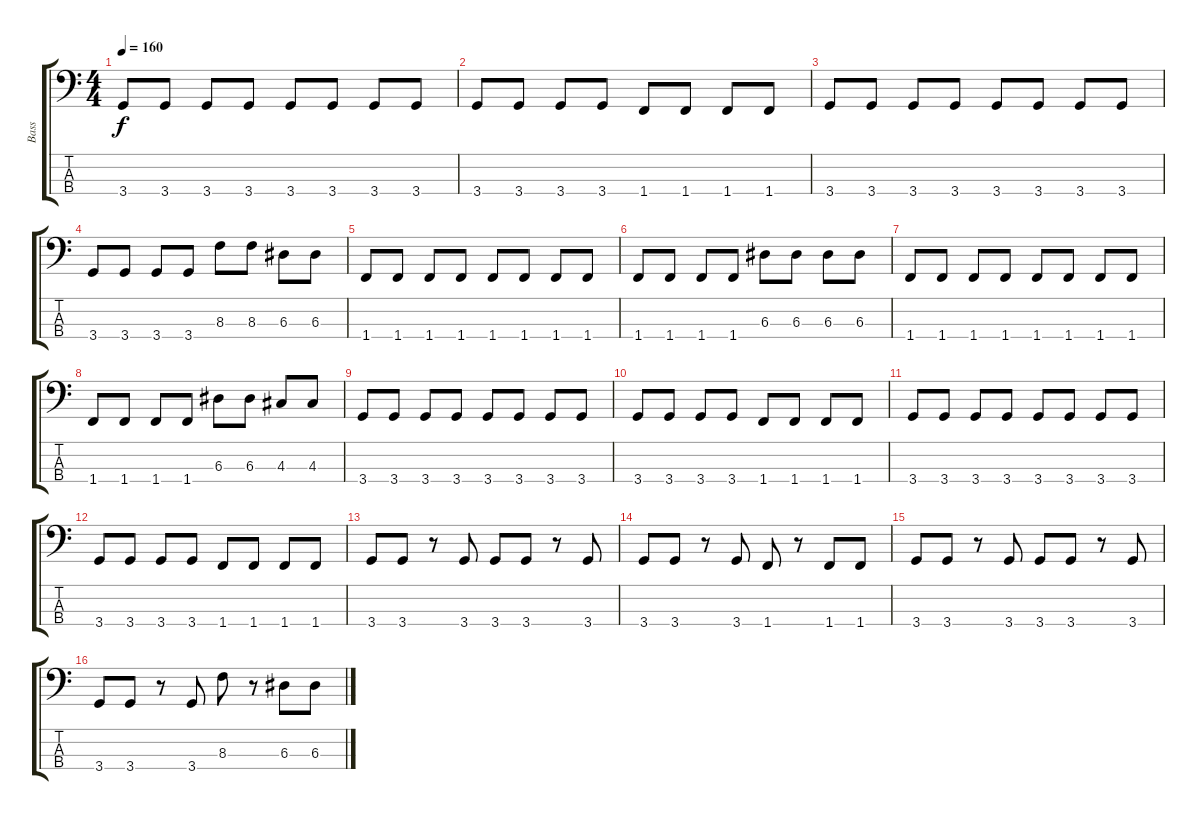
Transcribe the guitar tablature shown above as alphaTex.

\track ("Bass" "Bass") {instrument electricbasspick}
\staff {score tabs}
\tuning (G2 D2 A1 E1) {hide}
\ts (4 4)
\tempo 160
\clef f4
\ks c
3.4.8{dy f} 3.4.8 3.4.8 3.4.8 3.4.8 3.4.8 3.4.8 3.4.8 |
3.4.8 3.4.8 3.4.8 3.4.8 1.4.8 1.4.8 1.4.8 1.4.8 |
3.4.8 3.4.8 3.4.8 3.4.8 3.4.8 3.4.8 3.4.8 3.4.8 |
3.4.8 3.4.8 3.4.8 3.4.8 8.3.8 8.3.8 6.3.8 6.3.8 |
1.4.8 1.4.8 1.4.8 1.4.8 1.4.8 1.4.8 1.4.8 1.4.8 |
1.4.8 1.4.8 1.4.8 1.4.8 6.3.8 6.3.8 6.3.8 6.3.8 |
1.4.8 1.4.8 1.4.8 1.4.8 1.4.8 1.4.8 1.4.8 1.4.8 |
1.4.8 1.4.8 1.4.8 1.4.8 6.3.8 6.3.8 4.3.8 4.3.8 |
3.4.8 3.4.8 3.4.8 3.4.8 3.4.8 3.4.8 3.4.8 3.4.8 |
3.4.8 3.4.8 3.4.8 3.4.8 1.4.8 1.4.8 1.4.8 1.4.8 |
3.4.8 3.4.8 3.4.8 3.4.8 3.4.8 3.4.8 3.4.8 3.4.8 |
3.4.8 3.4.8 3.4.8 3.4.8 1.4.8 1.4.8 1.4.8 1.4.8 |
3.4.8 3.4.8 r.8 3.4.8 3.4.8 3.4.8 r.8 3.4.8 |
3.4.8 3.4.8 r.8 3.4.8 1.4.8 r.8 1.4.8 1.4.8 |
3.4.8 3.4.8 r.8 3.4.8 3.4.8 3.4.8 r.8 3.4.8 |
3.4.8 3.4.8 r.8 3.4.8 8.3.8 r.8 6.3.8 6.3.8
